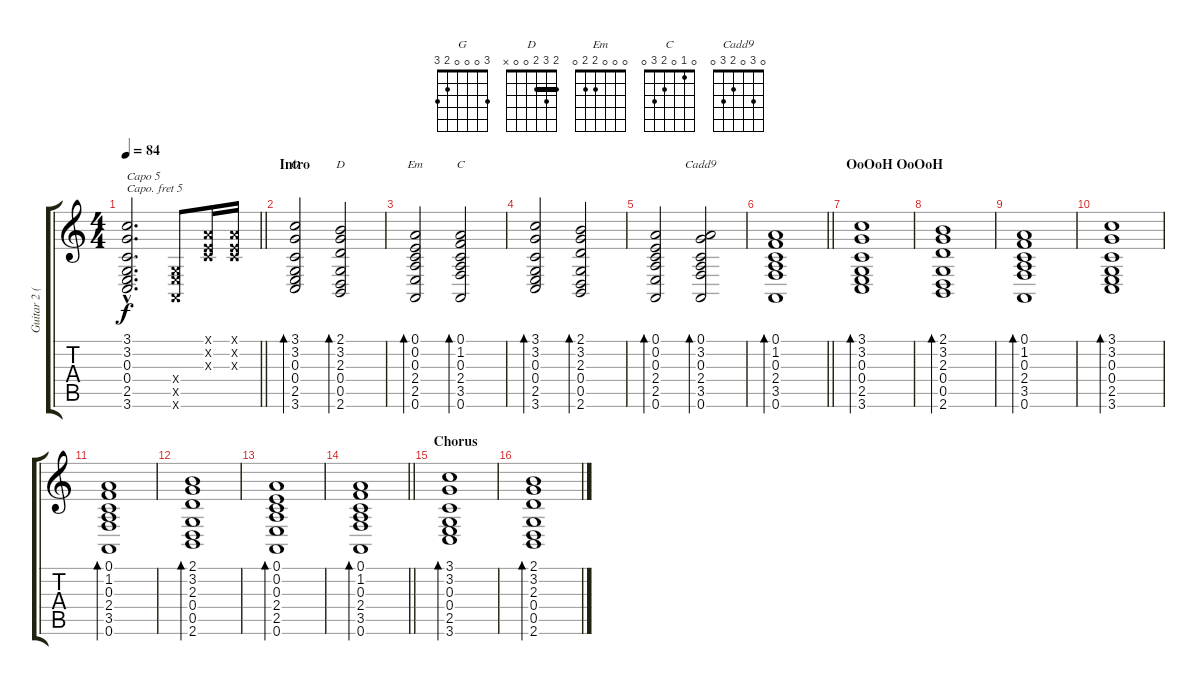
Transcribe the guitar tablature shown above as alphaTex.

\track ("Guitar 2 (chords Capo 5)" "Guitar 2 (") {instrument electricpiano1}
\staff {score tabs}
\capo 5
\tuning (E4 B3 G3 D3 A2 E2) {hide}
\chord ("G" 3 0 0 0 2 3)
\chord ("D" 2 3 2 0 0 x) {barre 2}
\chord ("Em" 0 0 0 2 2 0)
\chord ("C" 0 1 0 2 3 0)
\chord ("Cadd9" 0 3 0 2 3 0)
\ts (4 4)
\tempo 84
\clef g2
\barLineRight lightlight
\ks c
(3.1{hac} 3.2{hac} 0.3{hac} 0.4{hac} 2.5{hac} 3.6{hac}).2{d txt "Capo 5" dy f instrument electricpiano1} (0.4{x} 2.5{x} 0.6{x}).8 (0.1{x} 0.2{x} 0.3{x}).16 (0.1{x} 0.2{x} 0.3{x}).16 |
\section ("" "Intro")
(3.1 3.2 0.3 0.4 2.5 3.6).2{bd 120 ch "G"} (2.1 3.2 2.3 0.4 0.5 2.6).2{bd 120 ch "D"} |
(0.1 0.2 0.3 2.4 2.5 0.6).2{bd 120 ch "Em"} (0.1 1.2 0.3 2.4 3.5 0.6).2{bd 120 ch "C"} |
(3.1 3.2 0.3 0.4 2.5 3.6).2{bd 120} (2.1 3.2 2.3 0.4 0.5 2.6).2{bd 120} |
(0.1 0.2 0.3 2.4 2.5 0.6).2{bd 120} (0.1 3.2 0.3 2.4 3.5 0.6).2{bd 120 ch "Cadd9"} |
\barLineRight lightlight
(0.1 1.2 0.3 2.4 3.5 0.6).1{bd 240} |
\section ("" "OoOoH OoOoH")
(3.1 3.2 0.3 0.4 2.5 3.6).1{bd 240} |
(2.1 3.2 2.3 0.4 0.5 2.6).1{bd 240} |
(0.1 1.2 0.3 2.4 3.5 0.6).1{bd 240} |
(3.1 3.2 0.3 0.4 2.5 3.6).1{bd 240} |
(0.1 1.2 0.3 2.4 3.5 0.6).1{bd 240} |
(2.1 3.2 2.3 0.4 0.5 2.6).1{bd 240} |
(0.1 0.2 0.3 2.4 2.5 0.6).1{bd 240} |
\barLineRight lightlight
(0.1 1.2 0.3 2.4 3.5 0.6).1{bd 240} |
\section ("" "Chorus")
(3.1 3.2 0.3 0.4 2.5 3.6).1{bd 240} |
(2.1 3.2 2.3 0.4 0.5 2.6).1{bd 240}
